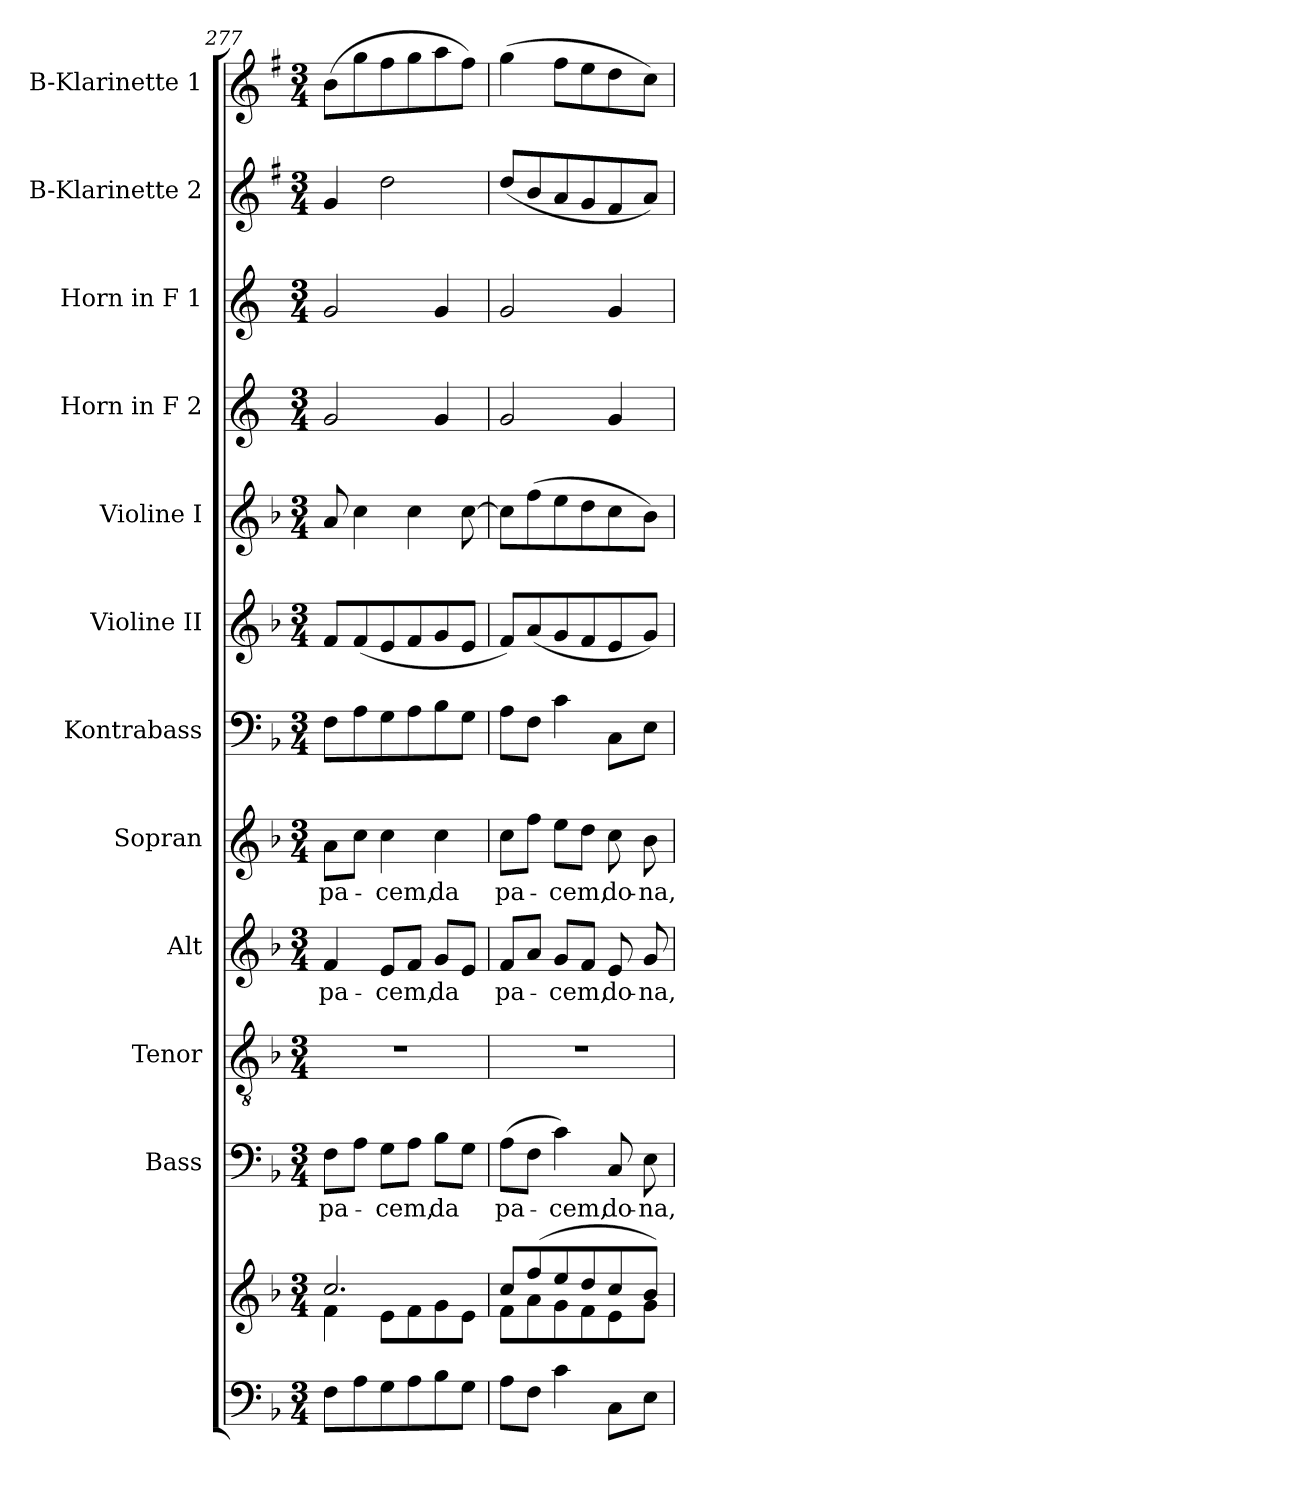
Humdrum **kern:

**kern	**kern	**kern	**text	**kern	**kern	**text	**kern	**text	**kern	**kern	**kern	**kern	**kern	**kern	**kern
*part12	*part12	*part11	*part11	*part10	*part9	*part9	*part8	*part8	*part7	*part6	*part5	*part4	*part3	*part2	*part1
*staff13	*staff12	*staff11	*staff11	*staff10	*staff9	*staff9	*staff8	*staff8	*staff7	*staff6	*staff5	*staff4	*staff3	*staff2	*staff1
*	*	*I"Bass	*	*I"Tenor	*I"Alt	*	*I"Sopran	*	*I"Kontrabass	*I"Violine II	*I"Violine I	*I"Horn in F 2	*I"Horn in F 1	*I"B-Klarinette 2	*I"B-Klarinette 1
*	*	*I'B.	*	*I'T.	*I'A.	*	*I'S.	*	*I'Kb.	*I'Vl. II	*I'Vl. I	*	*	*I'B Kl. 2	*I'B Kl. 1
*clefF4	*clefG2	*clefF4	*	*clefGv2	*clefG2	*	*clefG2	*	*clefF4	*clefG2	*clefG2	*clefG2	*clefG2	*clefG2	*clefG2
*	*	*	*	*	*	*	*	*	*ITrd7c12	*	*	*ITrd4c7	*ITrd4c7	*ITrd1c2	*ITrd1c2
*k[b-]	*k[b-]	*k[b-]	*	*k[b-]	*k[b-]	*	*k[b-]	*	*k[b-]	*k[b-]	*k[b-]	*k[b-]	*k[b-]	*k[b-]	*k[b-]
*F:	*F:	*F:	*	*F:	*F:	*	*F:	*	*F:	*F:	*F:	*F:	*F:	*F:	*F:
*M3/4	*M3/4	*M3/4	*	*M3/4	*M3/4	*	*M3/4	*	*M3/4	*M3/4	*M3/4	*M3/4	*M3/4	*M3/4	*M3/4
=277	=277	=277	=277	=277	=277	=277	=277	=277	=277	=277	=277	=277	=277	=277	=277
*	*^	*	*	*	*	*	*	*	*	*	*	*	*	*	*
!	!	!	!	!LO:LY:b	!	!	!LO:LY:b	!	!LO:LY:b	!	!	!	!	!	!	!
8F\L	2.cc/	4f\	8F\L	pa-	2.r	4f/	pa-	8a\L	pa-	8FF\L	8f/L	8a/	2c/	2c/	4f/	(>8a\L
8A\	.	.	8A\J	.	.	.	.	8cc\J	.	8AA\	(<8f/	4cc\	.	.	.	8ff\
!	!	!	!	!LO:LY:b	!	!	!LO:LY:b	!	!LO:LY:b	!	!	!	!	!	!	!
8G\	.	8e\L	8G\L	-cem,	.	8e/L	-cem,	4cc\	-cem,	8GG\	8e/	.	.	.	2cc\	8ee\
8A\	.	8f\	8A\J	.	.	8f/J	.	.	.	8AA\	8f/	4cc\	.	.	.	8ff\
!	!	!	!	!LO:LY:b	!	!	!LO:LY:b	!	!LO:LY:b	!	!	!	!	!	!	!
8B-\	.	8g\	8B-\L	da	.	8g/L	da	4cc\	da	8BB-\	8g/	.	4c/	4c/	.	8gg\
8G\J	.	8e\J	8G\J	.	.	8e/J	.	.	.	8GG\J	8e/J	[8cc\	.	.	.	8ee\J)
=278	=278	=278	=278	=278	=278	=278	=278	=278	=278	=278	=278	=278	=278	=278	=278	=278
!	!	!	!	!LO:LY:b	!	!	!LO:LY:b	!	!LO:LY:b	!	!	!	!	!	!	!
8A\L	8cc/L	8f\L	(>8A\L	pa-	2.r	8f/L	pa-	8cc\L	pa-	8AA\L	8f/L)	8cc\L]	2c/	2c/	(<8cc/L	(>4ff\
8F\J	(>8ff/	8a\	8F\J	.	.	8a/J	.	8ff\J	.	8FF\J	(<8a/	(>8ff\	.	.	8a/	.
!	!	!	!	!LO:LY:b	!	!	!LO:LY:b	!	!LO:LY:b	!	!	!	!	!	!	!
4c\	8ee/	8g\	4c\)	-cem,	.	8g/L	-cem,	8ee\L	-cem,	4C\	8g/	8ee\	.	.	8g/	8ee\L
.	8dd/	8f\	.	.	.	8f/J	.	8dd\J	.	.	8f/	8dd\	.	.	8f/	8dd\
!	!	!	!	!LO:LY:b	!	!	!LO:LY:b	!	!LO:LY:b	!	!	!	!	!	!	!
8C\L	8cc/	8e\	8C/	do-	.	8e/	do-	8cc\	do-	8CC\L	8e/	8cc\	4c/	4c/	8e/	8cc\
!	!	!	!	!LO:LY:b	!	!	!LO:LY:b	!	!LO:LY:b	!	!	!	!	!	!	!
8E\J	8b-/J)	8g\J	8E\	-na,	.	8g/	-na,	8b-\	-na,	8EE\J	8g/J)	8b-\J)	.	.	8g/J)	8b-\J)
*	*v	*v	*	*	*	*	*	*	*	*	*	*	*	*	*	*
=	=	=	=	=	=	=	=	=	=	=	=	=	=	=	=
*-	*-	*-	*-	*-	*-	*-	*-	*-	*-	*-	*-	*-	*-	*-	*-
